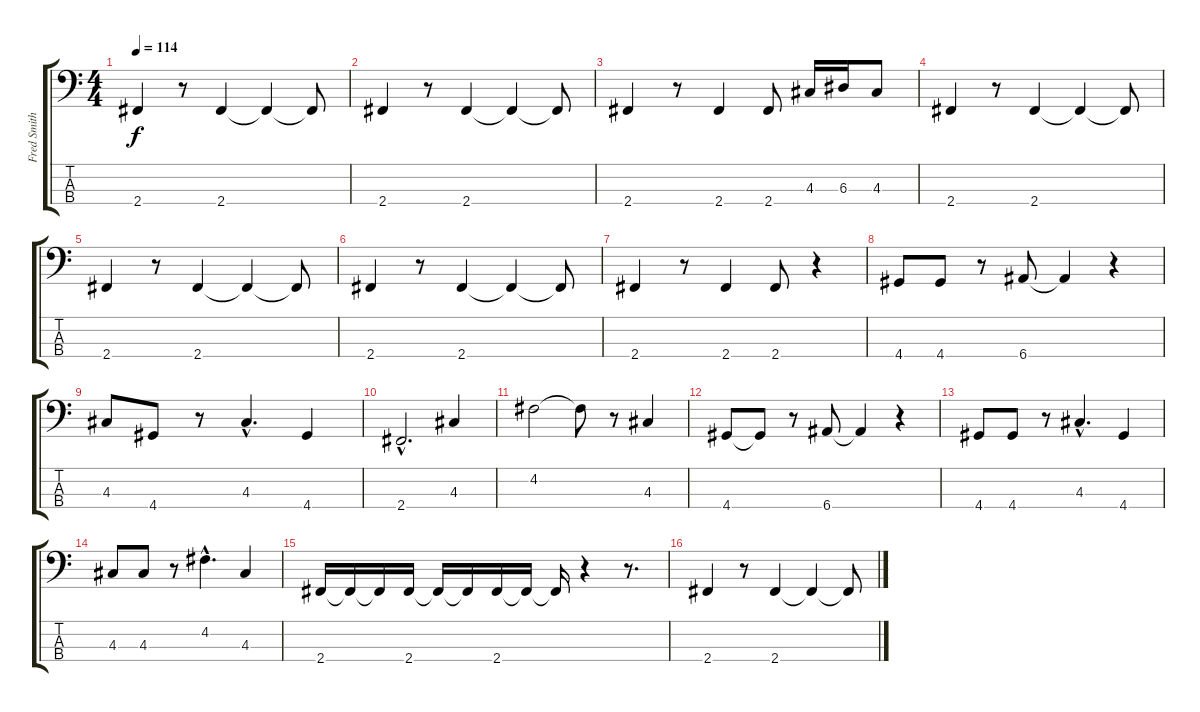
\track ("Fred Smith" "Fred Smith") {instrument electricbassfinger}
\staff {score tabs}
\tuning (G2 D2 A1 E1) {hide}
\ts (4 4)
\tempo 114
\clef f4
\ks c
2.4.4{dy f} r.8 2.4.4 2.4{t}.4 2.4{t}.8 |
2.4.4 r.8 2.4.4 2.4{t}.4 2.4{t}.8 |
2.4.4 r.8 2.4.4 2.4.8 4.3.16 6.3.16 4.3.8 |
2.4.4 r.8 2.4.4 2.4{t}.4 2.4{t}.8 |
2.4.4 r.8 2.4.4 2.4{t}.4 2.4{t}.8 |
2.4.4 r.8 2.4.4 2.4{t}.4 2.4{t}.8 |
2.4.4 r.8 2.4.4 2.4.8 r.4 |
4.4.8 4.4.8 r.8 6.4.8 6.4{t}.4 r.4 |
4.3.8 4.4.8 r.8 4.3{hac}.4{d} 4.4.4 |
2.4{hac}.2{d} 4.3.4 |
4.2.2 4.2{t}.8 r.8 4.3.4 |
4.4.8 4.4{t}.8 r.8 6.4.8 6.4{t}.4 r.4 |
4.4.8 4.4.8 r.8 4.3{hac}.4{d} 4.4.4 |
4.3.8 4.3.8 r.8 4.2{hac}.4{d} 4.3.4 |
2.4.16 2.4{t}.16 2.4{t}.16 2.4.16 2.4{t}.16 2.4{t}.16 2.4.16 2.4{t}.16 2.4{t}.16 r.4 r.8{d} |
2.4.4 r.8 2.4.4 2.4{t}.4 2.4{t}.8
